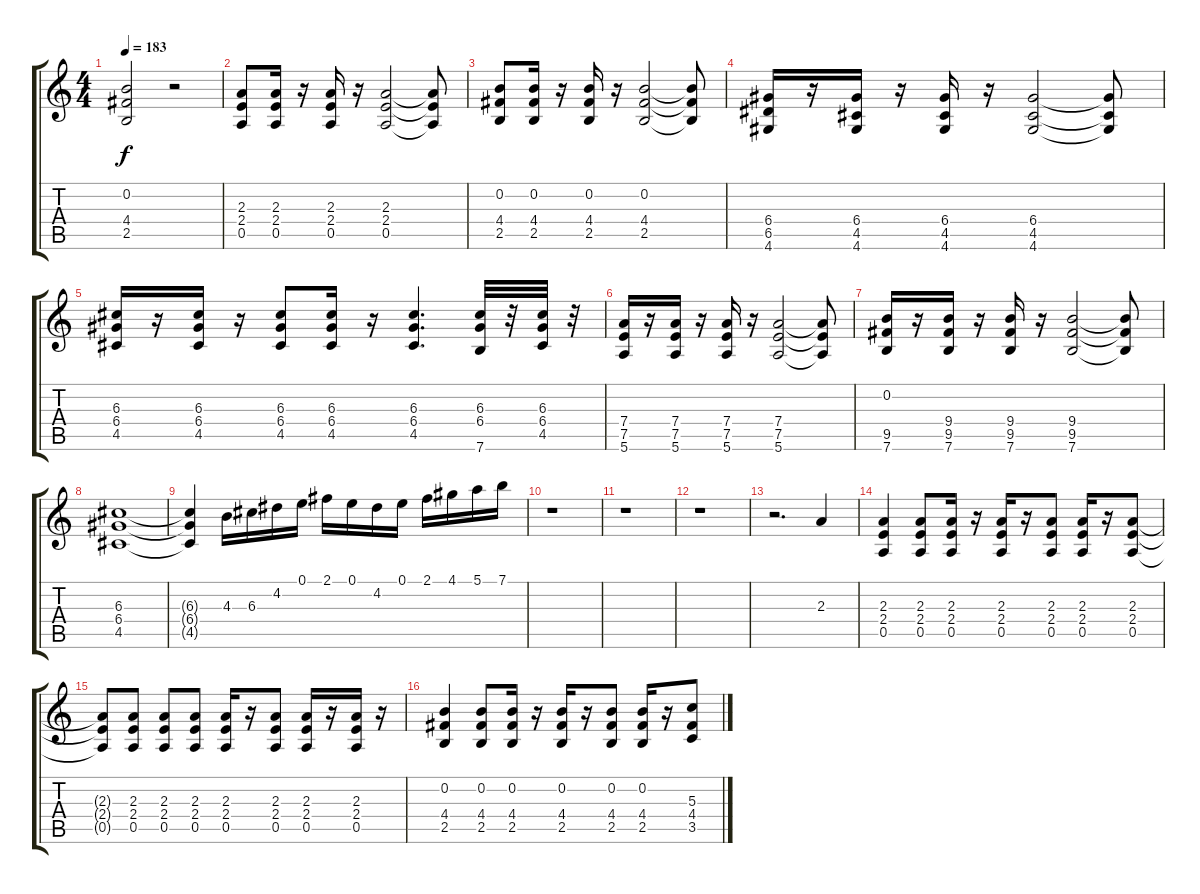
\track "" {instrument overdrivenguitar}
\staff {score tabs}
\tuning (E4 B3 G3 D3 A2 E2) {hide}
\ts (4 4)
\tempo 183
\clef g2
\ks c
(0.2 4.4 2.5).2{dy f} r.2 |
(2.3 2.4 0.5).8 (2.3 2.4 0.5).16 r.16 (2.3 2.4 0.5).16 r.16 (2.3 2.4 0.5).2 (2.3{t} 2.4{t} 0.5{t}).8 |
(0.2 4.4 2.5).8 (0.2 4.4 2.5).16 r.16 (0.2 4.4 2.5).16 r.16 (0.2 4.4 2.5).2 (0.2{t} 4.4{t} 2.5{t}).8 |
(6.4 6.5 4.6).16 r.16 (6.4 4.5 4.6).16 r.16 (6.4 4.5 4.6).16 r.16 (6.4 4.5 4.6).2 (6.4{t} 4.5{t} 4.6{t}).8 |
(6.3 6.4 4.5).16 r.16 (6.3 6.4 4.5).16 r.16 (6.3 6.4 4.5).8 (6.3 6.4 4.5).16 r.16 (6.3 6.4 4.5).4{d} (6.3 6.4 7.6).32 r.32 (6.3 6.4 4.5).32 r.32 |
(7.4 7.5 5.6).16 r.16 (7.4 7.5 5.6).16 r.16 (7.4 7.5 5.6).16 r.16 (7.4 7.5 5.6).2 (7.4{t} 7.5{t} 5.6{t}).8 |
(0.2 9.5 7.6).16 r.16 (9.4 9.5 7.6).16 r.16 (9.4 9.5 7.6).16 r.16 (9.4 9.5 7.6).2 (9.4{t} 9.5{t} 7.6{t}).8 |
(6.3 6.4 4.5).1 |
(6.3{t} 6.4{t} 4.5{t}).4 4.3.16 6.3.16 4.2.16 0.1.16 2.1.16 0.1.16 4.2.16 0.1.16 2.1.16 4.1.16 5.1.16 7.1.16 |
r.1 |
r.1 |
r.1 |
r.2{d} 2.3.4 |
(2.3 2.4 0.5).4 (2.3 2.4 0.5).8 (2.3 2.4 0.5).16 r.16 (2.3 2.4 0.5).16 r.16 (2.3 2.4 0.5).8 (2.3 2.4 0.5).16 r.16 (2.3 2.4 0.5).8 |
(2.3{t} 2.4{t} 0.5{t}).8 (2.3 2.4 0.5).8 (2.3 2.4 0.5).8 (2.3 2.4 0.5).8 (2.3 2.4 0.5).16 r.16 (2.3 2.4 0.5).8 (2.3 2.4 0.5).16 r.16 (2.3 2.4 0.5).16 r.16 |
(0.2 4.4 2.5).4 (0.2 4.4 2.5).8 (0.2 4.4 2.5).16 r.16 (0.2 4.4 2.5).16 r.16 (0.2 4.4 2.5).8 (0.2 4.4 2.5).16 r.16 (5.3 4.4 3.5).8
